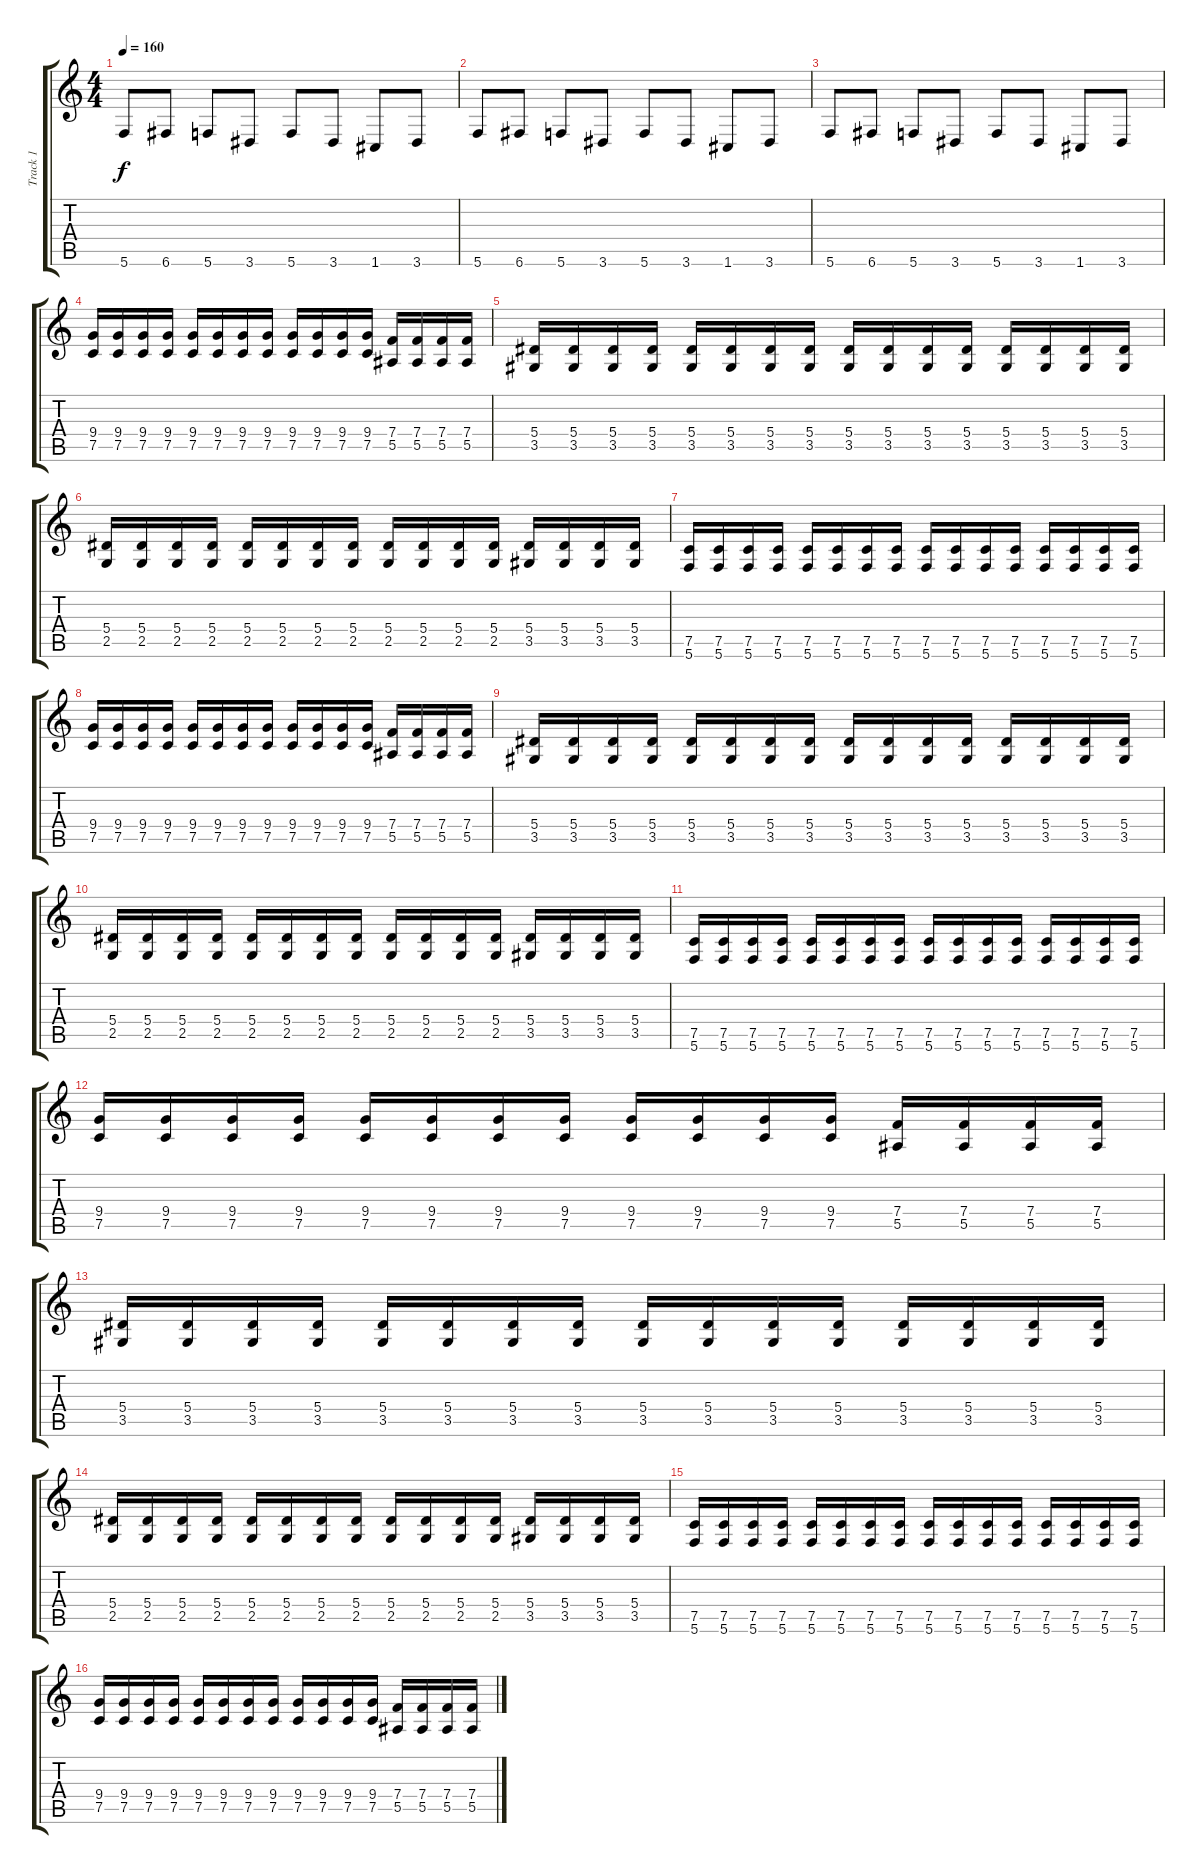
\track ("Track 1" "Track 1") {instrument distortionguitar}
\staff {score tabs}
\tuning (C4 G3 Eb3 Bb2 F2 C2) {hide}
\ts (4 4)
\tempo 160
\clef g2
\ks c
5.6.8{dy f} 6.6.8 5.6.8 3.6.8 5.6.8 3.6.8 1.6.8 3.6.8 |
5.6.8 6.6.8 5.6.8 3.6.8 5.6.8 3.6.8 1.6.8 3.6.8 |
5.6.8 6.6.8 5.6.8 3.6.8 5.6.8 3.6.8 1.6.8 3.6.8 |
(9.4 7.5).16 (9.4 7.5).16 (9.4 7.5).16 (9.4 7.5).16 (9.4 7.5).16 (9.4 7.5).16 (9.4 7.5).16 (9.4 7.5).16 (9.4 7.5).16 (9.4 7.5).16 (9.4 7.5).16 (9.4 7.5).16 (7.4 5.5).16 (7.4 5.5).16 (7.4 5.5).16 (7.4 5.5).16 |
(5.4 3.5).16 (5.4 3.5).16 (5.4 3.5).16 (5.4 3.5).16 (5.4 3.5).16 (5.4 3.5).16 (5.4 3.5).16 (5.4 3.5).16 (5.4 3.5).16 (5.4 3.5).16 (5.4 3.5).16 (5.4 3.5).16 (5.4 3.5).16 (5.4 3.5).16 (5.4 3.5).16 (5.4 3.5).16 |
(5.4 2.5).16 (5.4 2.5).16 (5.4 2.5).16 (5.4 2.5).16 (5.4 2.5).16 (5.4 2.5).16 (5.4 2.5).16 (5.4 2.5).16 (5.4 2.5).16 (5.4 2.5).16 (5.4 2.5).16 (5.4 2.5).16 (5.4 3.5).16 (5.4 3.5).16 (5.4 3.5).16 (5.4 3.5).16 |
(7.5 5.6).16 (7.5 5.6).16 (7.5 5.6).16 (7.5 5.6).16 (7.5 5.6).16 (7.5 5.6).16 (7.5 5.6).16 (7.5 5.6).16 (7.5 5.6).16 (7.5 5.6).16 (7.5 5.6).16 (7.5 5.6).16 (7.5 5.6).16 (7.5 5.6).16 (7.5 5.6).16 (7.5 5.6).16 |
(9.4 7.5).16 (9.4 7.5).16 (9.4 7.5).16 (9.4 7.5).16 (9.4 7.5).16 (9.4 7.5).16 (9.4 7.5).16 (9.4 7.5).16 (9.4 7.5).16 (9.4 7.5).16 (9.4 7.5).16 (9.4 7.5).16 (7.4 5.5).16 (7.4 5.5).16 (7.4 5.5).16 (7.4 5.5).16 |
(5.4 3.5).16 (5.4 3.5).16 (5.4 3.5).16 (5.4 3.5).16 (5.4 3.5).16 (5.4 3.5).16 (5.4 3.5).16 (5.4 3.5).16 (5.4 3.5).16 (5.4 3.5).16 (5.4 3.5).16 (5.4 3.5).16 (5.4 3.5).16 (5.4 3.5).16 (5.4 3.5).16 (5.4 3.5).16 |
(5.4 2.5).16 (5.4 2.5).16 (5.4 2.5).16 (5.4 2.5).16 (5.4 2.5).16 (5.4 2.5).16 (5.4 2.5).16 (5.4 2.5).16 (5.4 2.5).16 (5.4 2.5).16 (5.4 2.5).16 (5.4 2.5).16 (5.4 3.5).16 (5.4 3.5).16 (5.4 3.5).16 (5.4 3.5).16 |
(7.5 5.6).16 (7.5 5.6).16 (7.5 5.6).16 (7.5 5.6).16 (7.5 5.6).16 (7.5 5.6).16 (7.5 5.6).16 (7.5 5.6).16 (7.5 5.6).16 (7.5 5.6).16 (7.5 5.6).16 (7.5 5.6).16 (7.5 5.6).16 (7.5 5.6).16 (7.5 5.6).16 (7.5 5.6).16 |
(9.4 7.5).16 (9.4 7.5).16 (9.4 7.5).16 (9.4 7.5).16 (9.4 7.5).16 (9.4 7.5).16 (9.4 7.5).16 (9.4 7.5).16 (9.4 7.5).16 (9.4 7.5).16 (9.4 7.5).16 (9.4 7.5).16 (7.4 5.5).16 (7.4 5.5).16 (7.4 5.5).16 (7.4 5.5).16 |
(5.4 3.5).16 (5.4 3.5).16 (5.4 3.5).16 (5.4 3.5).16 (5.4 3.5).16 (5.4 3.5).16 (5.4 3.5).16 (5.4 3.5).16 (5.4 3.5).16 (5.4 3.5).16 (5.4 3.5).16 (5.4 3.5).16 (5.4 3.5).16 (5.4 3.5).16 (5.4 3.5).16 (5.4 3.5).16 |
(5.4 2.5).16 (5.4 2.5).16 (5.4 2.5).16 (5.4 2.5).16 (5.4 2.5).16 (5.4 2.5).16 (5.4 2.5).16 (5.4 2.5).16 (5.4 2.5).16 (5.4 2.5).16 (5.4 2.5).16 (5.4 2.5).16 (5.4 3.5).16 (5.4 3.5).16 (5.4 3.5).16 (5.4 3.5).16 |
(7.5 5.6).16 (7.5 5.6).16 (7.5 5.6).16 (7.5 5.6).16 (7.5 5.6).16 (7.5 5.6).16 (7.5 5.6).16 (7.5 5.6).16 (7.5 5.6).16 (7.5 5.6).16 (7.5 5.6).16 (7.5 5.6).16 (7.5 5.6).16 (7.5 5.6).16 (7.5 5.6).16 (7.5 5.6).16 |
(9.4 7.5).16 (9.4 7.5).16 (9.4 7.5).16 (9.4 7.5).16 (9.4 7.5).16 (9.4 7.5).16 (9.4 7.5).16 (9.4 7.5).16 (9.4 7.5).16 (9.4 7.5).16 (9.4 7.5).16 (9.4 7.5).16 (7.4 5.5).16 (7.4 5.5).16 (7.4 5.5).16 (7.4 5.5).16
